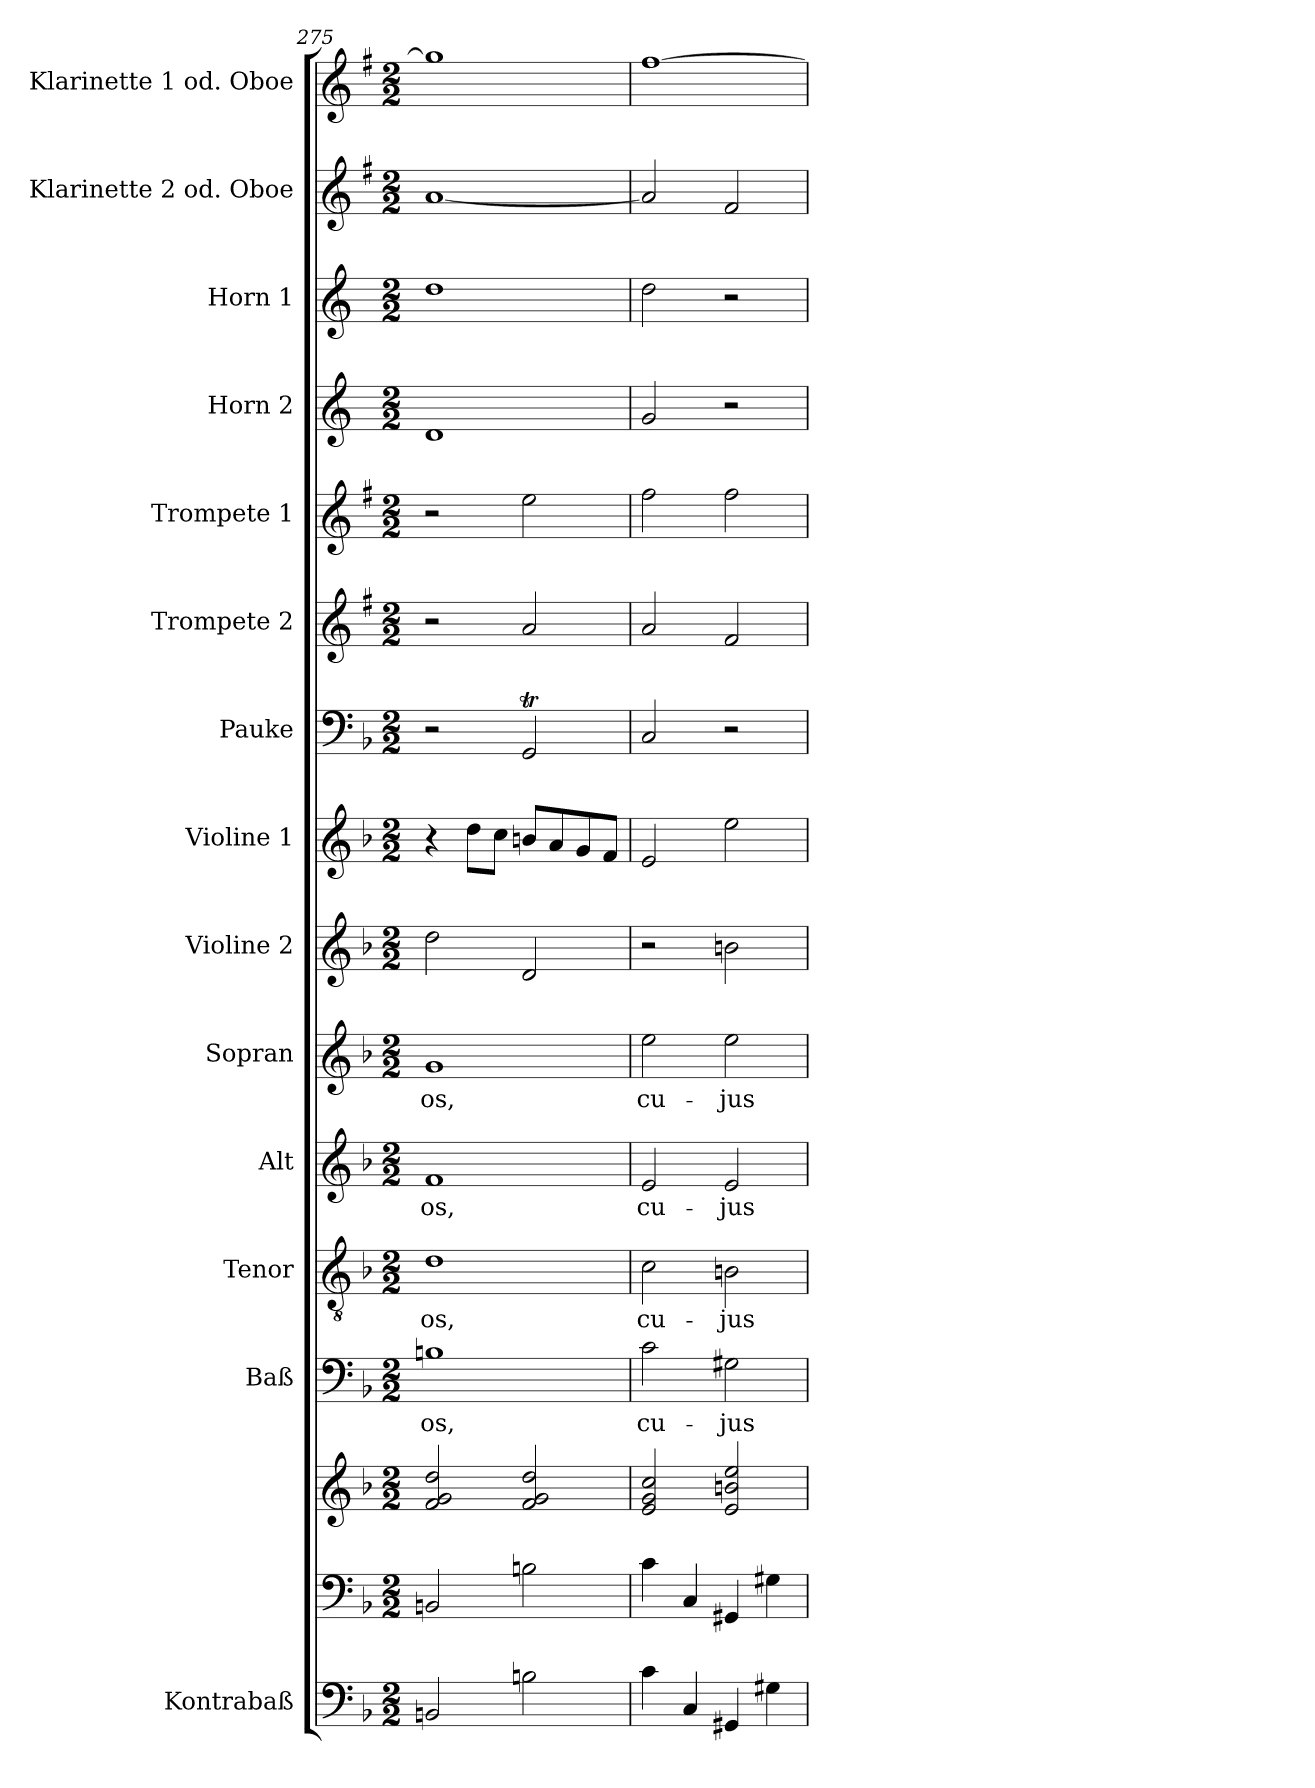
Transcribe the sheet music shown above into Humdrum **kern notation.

**kern	**kern	**kern	**kern	**text	**kern	**text	**kern	**text	**kern	**text	**kern	**kern	**kern	**kern	**kern	**kern	**kern	**kern	**kern
*part15	*part14	*part14	*part13	*part13	*part12	*part12	*part11	*part11	*part10	*part10	*part9	*part8	*part7	*part6	*part5	*part4	*part3	*part2	*part1
*staff16	*staff15	*staff14	*staff13	*staff13	*staff12	*staff12	*staff11	*staff11	*staff10	*staff10	*staff9	*staff8	*staff7	*staff6	*staff5	*staff4	*staff3	*staff2	*staff1
*I"Kontrabaß	*	*	*I"Baß	*	*I"Tenor	*	*I"Alt	*	*I"Sopran	*	*I"Violine 2	*I"Violine 1	*I"Pauke	*I"Trompete 2	*I"Trompete 1	*I"Horn 2	*I"Horn 1	*I"Klarinette 2 od. Oboe	*I"Klarinette 1 od. Oboe
*	*	*	*	*	*	*	*	*	*	*	*	*	*	*I'Tpt	*I'Tpt	*I'Hn	*I'Hn	*	*
!!LO:PB:g=z
*clefF4	*clefF4	*clefG2	*clefF4	*	*clefGv2	*	*clefG2	*	*clefG2	*	*clefG2	*clefG2	*clefF4	*clefG2	*clefG2	*clefG2	*clefG2	*clefG2	*clefG2
*ITrd7c12	*	*	*	*	*	*	*	*	*	*	*	*	*	*ITrd1c2	*ITrd1c2	*ITrd4c7	*ITrd4c7	*ITrd1c2	*ITrd1c2
*k[b-]	*k[b-]	*k[b-]	*k[b-]	*	*k[b-]	*	*k[b-]	*	*k[b-]	*	*k[b-]	*k[b-]	*k[b-]	*k[b-]	*k[b-]	*k[b-]	*k[b-]	*k[b-]	*k[b-]
*F:	*F:	*F:	*F:	*	*F:	*	*F:	*	*F:	*	*F:	*F:	*F:	*F:	*F:	*F:	*F:	*F:	*F:
*M2/2	*M2/2	*M2/2	*M2/2	*	*M2/2	*	*M2/2	*	*M2/2	*	*M2/2	*M2/2	*M2/2	*M2/2	*M2/2	*M2/2	*M2/2	*M2/2	*M2/2
=275	=275	=275	=275	=275	=275	=275	=275	=275	=275	=275	=275	=275	=275	=275	=275	=275	=275	=275	=275
!	!	!	!	!LO:LY:b	!	!LO:LY:b	!	!LO:LY:b	!	!LO:LY:b	!	!	!	!	!	!	!	!	!
2BBBn/	2BBn/	2f/ 2g/ 2dd/	1Bn	-os,	1d	-os,	1f	-os,	1g	-os,	2dd\	4r	2r	2r	2r	1G	1g	[1g	1ff]
.	.	.	.	.	.	.	.	.	.	.	.	8dd\L	.	.	.	.	.	.	.
.	.	.	.	.	.	.	.	.	.	.	.	8cc\J	.	.	.	.	.	.	.
2BBn\	2Bn\	2f/ 2g/ 2dd/	.	.	.	.	.	.	.	.	2d/	8bn/L	2GGT/	2g/	2dd\	.	.	.	.
.	.	.	.	.	.	.	.	.	.	.	.	8a/	.	.	.	.	.	.	.
.	.	.	.	.	.	.	.	.	.	.	.	8g/	.	.	.	.	.	.	.
.	.	.	.	.	.	.	.	.	.	.	.	8f/J	.	.	.	.	.	.	.
=276	=276	=276	=276	=276	=276	=276	=276	=276	=276	=276	=276	=276	=276	=276	=276	=276	=276	=276	=276
!	!	!	!	!LO:LY:b	!	!LO:LY:b	!	!LO:LY:b	!	!LO:LY:b	!	!	!	!	!	!	!	!	!
4C\	4c\	2e/ 2g/ 2cc/	2c\	cu-	2c\	cu-	2e/	cu-	2ee\	cu-	2r	2e/	2C/	2g/	2ee\	2c/	2g\	2g/]	[1ee
4CC/	4C/	.	.	.	.	.	.	.	.	.	.	.	.	.	.	.	.	.	.
!	!	!	!	!LO:LY:b	!	!LO:LY:b	!	!LO:LY:b	!	!LO:LY:b	!	!	!	!	!	!	!	!	!
4GGG#X/	4GG#X/	2e/ 2bn/ 2ee/	2G#X\	-jus	2Bn\	-jus	2e/	-jus	2ee\	-jus	2bn\	2ee\	2r	2e/	2ee\	2r	2r	2e/	.
4GG#X\	4G#X\	.	.	.	.	.	.	.	.	.	.	.	.	.	.	.	.	.	.
=	=	=	=	=	=	=	=	=	=	=	=	=	=	=	=	=	=	=	=
*-	*-	*-	*-	*-	*-	*-	*-	*-	*-	*-	*-	*-	*-	*-	*-	*-	*-	*-	*-
